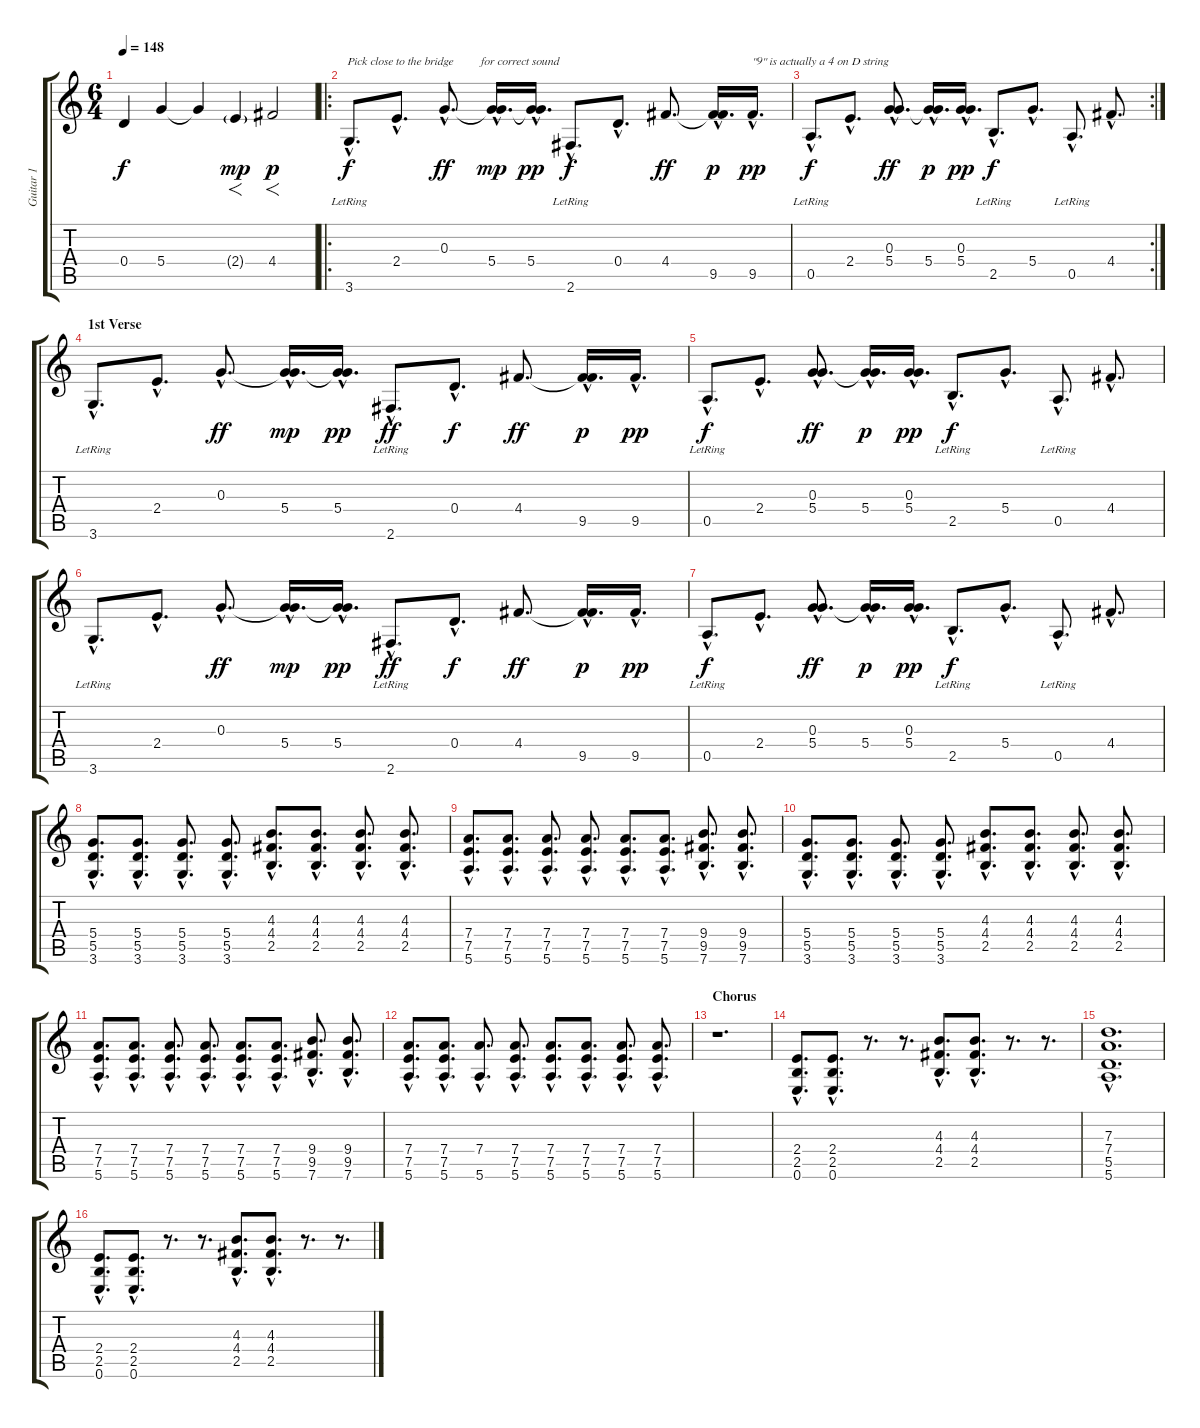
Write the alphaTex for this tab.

\track ("Guitar 1" "Guitar 1") {instrument electricguitarclean}
\staff {score tabs}
\tuning (E4 B3 G3 D3 A2 E2) {hide}
\ts (6 4)
\tempo 148
\clef g2
\ks c
0.4.4{dy f volume 0 instrument electricguitarclean} 5.4.4{volume 14} 5.4{t}.4 2.4{g}.4{f dy mp} 4.4.2{f txt "                         Pick close to the bridge" dy p} |
\ro
3.6{hac lr}.8{d dy f} 2.4{hac}.8{d} 0.3{hac}.8{d txt "            for correct sound" dy ff} (0.3{hac t} 5.4{hac}).16{d dy mp} (0.3{hac t} 5.4{hac}).16{d dy pp} 2.6{hac lr}.8{d dy f} 0.4{hac}.8{d} 4.4.8{d dy ff} (4.4{hac t} 9.5{hac}).16{d dy p} 9.5{hac}.16{d txt "\"9\" is actually a 4 on D string" dy pp} |
\rc 2
0.5{hac lr}.8{d dy f} 2.4{hac}.8{d} (0.3{hac} 5.4{hac}).8{d dy ff} (0.3{hac t} 5.4{hac}).16{d dy p} (0.3{hac} 5.4{hac}).16{d dy pp} 2.5{hac lr}.8{d dy f} 5.4{hac}.8{d} 0.5{hac lr}.8{d} 4.4{hac}.8{d} |
\section ("" "1st Verse")
3.6{hac lr}.8{d} 2.4{hac}.8{d} 0.3{hac}.8{d dy ff} (0.3{hac t} 5.4{hac}).16{d dy mp} (0.3{hac t} 5.4{hac}).16{d dy pp} 2.6{hac lr}.8{d dy ff} 0.4{hac}.8{d dy f} 4.4.8{d dy ff} (4.4{hac t} 9.5{hac}).16{d dy p} 9.5{hac}.16{d dy pp} |
0.5{hac lr}.8{d dy f} 2.4{hac}.8{d} (0.3{hac} 5.4{hac}).8{d dy ff} (0.3{hac t} 5.4{hac}).16{d dy p} (0.3{hac} 5.4{hac}).16{d dy pp} 2.5{hac lr}.8{d dy f} 5.4{hac}.8{d} 0.5{hac lr}.8{d} 4.4{hac}.8{d} |
3.6{hac lr}.8{d} 2.4{hac}.8{d} 0.3{hac}.8{d dy ff} (0.3{hac t} 5.4{hac}).16{d dy mp} (0.3{hac t} 5.4{hac}).16{d dy pp} 2.6{hac lr}.8{d dy ff} 0.4{hac}.8{d dy f} 4.4.8{d dy ff} (4.4{hac t} 9.5{hac}).16{d dy p} 9.5{hac}.16{d dy pp} |
0.5{hac lr}.8{d dy f} 2.4{hac}.8{d} (0.3{hac} 5.4{hac}).8{d dy ff} (0.3{hac t} 5.4{hac}).16{d dy p} (0.3{hac} 5.4{hac}).16{d dy pp} 2.5{hac lr}.8{d dy f} 5.4{hac}.8{d} 0.5{hac lr}.8{d} 4.4{hac}.8{d} |
(5.4{hac} 5.5{hac} 3.6{hac}).8{d volume 6 instrument overdrivenguitar} (5.4{hac} 5.5{hac} 3.6{hac}).8{d} (5.4{hac} 5.5{hac} 3.6{hac}).8{d} (5.4{hac} 5.5{hac} 3.6{hac}).8{d} (4.3{hac} 4.4{hac} 2.5{hac}).8{d} (4.3{hac} 4.4{hac} 2.5{hac}).8{d} (4.3{hac} 4.4{hac} 2.5{hac}).8{d} (4.3{hac} 4.4{hac} 2.5{hac}).8{d} |
(7.4{hac} 7.5{hac} 5.6{hac}).8{d} (7.4{hac} 7.5{hac} 5.6{hac}).8{d} (7.4{hac} 7.5{hac} 5.6{hac}).8{d} (7.4{hac} 7.5{hac} 5.6{hac}).8{d} (7.4{hac} 7.5{hac} 5.6{hac}).8{d} (7.4{hac} 7.5{hac} 5.6{hac}).8{d} (9.4{hac} 9.5{hac} 7.6{hac}).8{d} (9.4{hac} 9.5{hac} 7.6{hac}).8{d} |
(5.4{hac} 5.5{hac} 3.6{hac}).8{d volume 6 instrument overdrivenguitar} (5.4{hac} 5.5{hac} 3.6{hac}).8{d} (5.4{hac} 5.5{hac} 3.6{hac}).8{d} (5.4{hac} 5.5{hac} 3.6{hac}).8{d} (4.3{hac} 4.4{hac} 2.5{hac}).8{d} (4.3{hac} 4.4{hac} 2.5{hac}).8{d} (4.3{hac} 4.4{hac} 2.5{hac}).8{d} (4.3{hac} 4.4{hac} 2.5{hac}).8{d} |
(7.4{hac} 7.5{hac} 5.6{hac}).8{d} (7.4{hac} 7.5{hac} 5.6{hac}).8{d} (7.4{hac} 7.5{hac} 5.6{hac}).8{d} (7.4{hac} 7.5{hac} 5.6{hac}).8{d} (7.4{hac} 7.5{hac} 5.6{hac}).8{d} (7.4{hac} 7.5{hac} 5.6{hac}).8{d} (9.4{hac} 9.5{hac} 7.6{hac}).8{d} (9.4{hac} 9.5{hac} 7.6{hac}).8{d} |
(7.4{hac} 7.5{hac} 5.6{hac}).8{d volume 7 instrument overdrivenguitar} (7.4{hac} 7.5{hac} 5.6{hac}).8{d} (7.4{hac} 5.6{hac}).8{d} (7.4{hac} 7.5{hac} 5.6{hac}).8{d} (7.4{hac} 7.5{hac} 5.6{hac}).8{d} (7.4{hac} 7.5{hac} 5.6{hac}).8{d} (7.4{hac} 7.5{hac} 5.6{hac}).8{d} (7.4{hac} 7.5{hac} 5.6{hac}).8{d} |
\section ("" "Chorus")
r.1{d volume 16 balance 5 instrument overdrivenguitar} |
(2.4{hac} 2.5{hac} 0.6{hac}).8{d volume 16 instrument overdrivenguitar} (2.4{hac} 2.5{hac} 0.6{hac}).8{d} r.8{d} r.8{d} (4.3{hac} 4.4{hac} 2.5{hac}).8{d} (4.3{hac} 4.4{hac} 2.5{hac}).8{d} r.8{d} r.8{d} |
(7.3{hac} 7.4{hac} 5.5{hac} 5.6{hac}).1{d} |
(2.4{hac} 2.5{hac} 0.6{hac}).8{d} (2.4{hac} 2.5{hac} 0.6{hac}).8{d} r.8{d} r.8{d} (4.3{hac} 4.4{hac} 2.5{hac}).8{d} (4.3{hac} 4.4{hac} 2.5{hac}).8{d} r.8{d} r.8{d}
